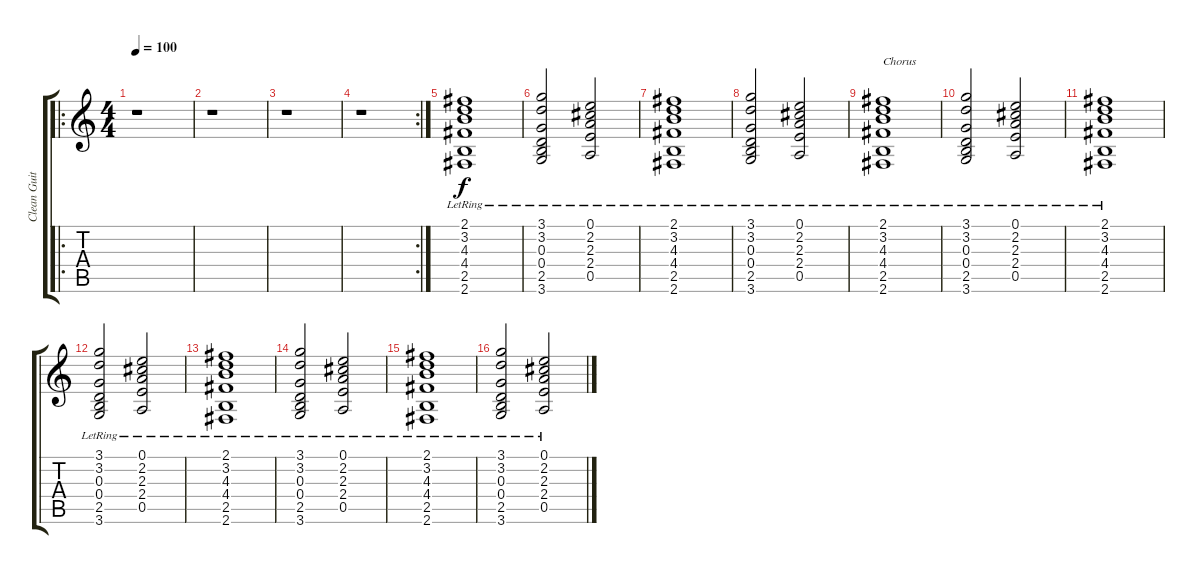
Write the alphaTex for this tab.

\track ("Clean Guitar II" "Clean Guit") {instrument electricguitarclean}
\staff {score tabs}
\tuning (E4 B3 G3 D3 A2 E2) {hide}
\ro
\ts (4 4)
\tempo 100
\clef g2
\ks c
r.1{dy f} |
r.1 |
r.1 |
\rc 2
r.1 |
(2.1{lr} 3.2{lr} 4.3{lr} 4.4{lr} 2.5{lr} 2.6{lr}).1 |
(3.1{lr} 3.2{lr} 0.3{lr} 0.4{lr} 2.5{lr} 3.6{lr}).2 (0.1{lr} 2.2{lr} 2.3{lr} 2.4{lr} 0.5{lr}).2 |
(2.1{lr} 3.2{lr} 4.3{lr} 4.4{lr} 2.5{lr} 2.6{lr}).1 |
(3.1{lr} 3.2{lr} 0.3{lr} 0.4{lr} 2.5{lr} 3.6{lr}).2 (0.1{lr} 2.2{lr} 2.3{lr} 2.4{lr} 0.5{lr}).2 |
(2.1{lr} 3.2{lr} 4.3{lr} 4.4{lr} 2.5{lr} 2.6{lr}).1{txt "Chorus"} |
(3.1{lr} 3.2{lr} 0.3{lr} 0.4{lr} 2.5{lr} 3.6{lr}).2 (0.1{lr} 2.2{lr} 2.3{lr} 2.4{lr} 0.5{lr}).2 |
(2.1{lr} 3.2{lr} 4.3{lr} 4.4{lr} 2.5{lr} 2.6{lr}).1 |
(3.1{lr} 3.2{lr} 0.3{lr} 0.4{lr} 2.5{lr} 3.6{lr}).2 (0.1{lr} 2.2{lr} 2.3{lr} 2.4{lr} 0.5{lr}).2 |
(2.1{lr} 3.2{lr} 4.3{lr} 4.4{lr} 2.5{lr} 2.6{lr}).1 |
(3.1{lr} 3.2{lr} 0.3{lr} 0.4{lr} 2.5{lr} 3.6{lr}).2 (0.1{lr} 2.2{lr} 2.3{lr} 2.4{lr} 0.5{lr}).2 |
(2.1{lr} 3.2{lr} 4.3{lr} 4.4{lr} 2.5{lr} 2.6{lr}).1 |
(3.1{lr} 3.2{lr} 0.3{lr} 0.4{lr} 2.5{lr} 3.6{lr}).2 (0.1{lr} 2.2{lr} 2.3{lr} 2.4{lr} 0.5{lr}).2
